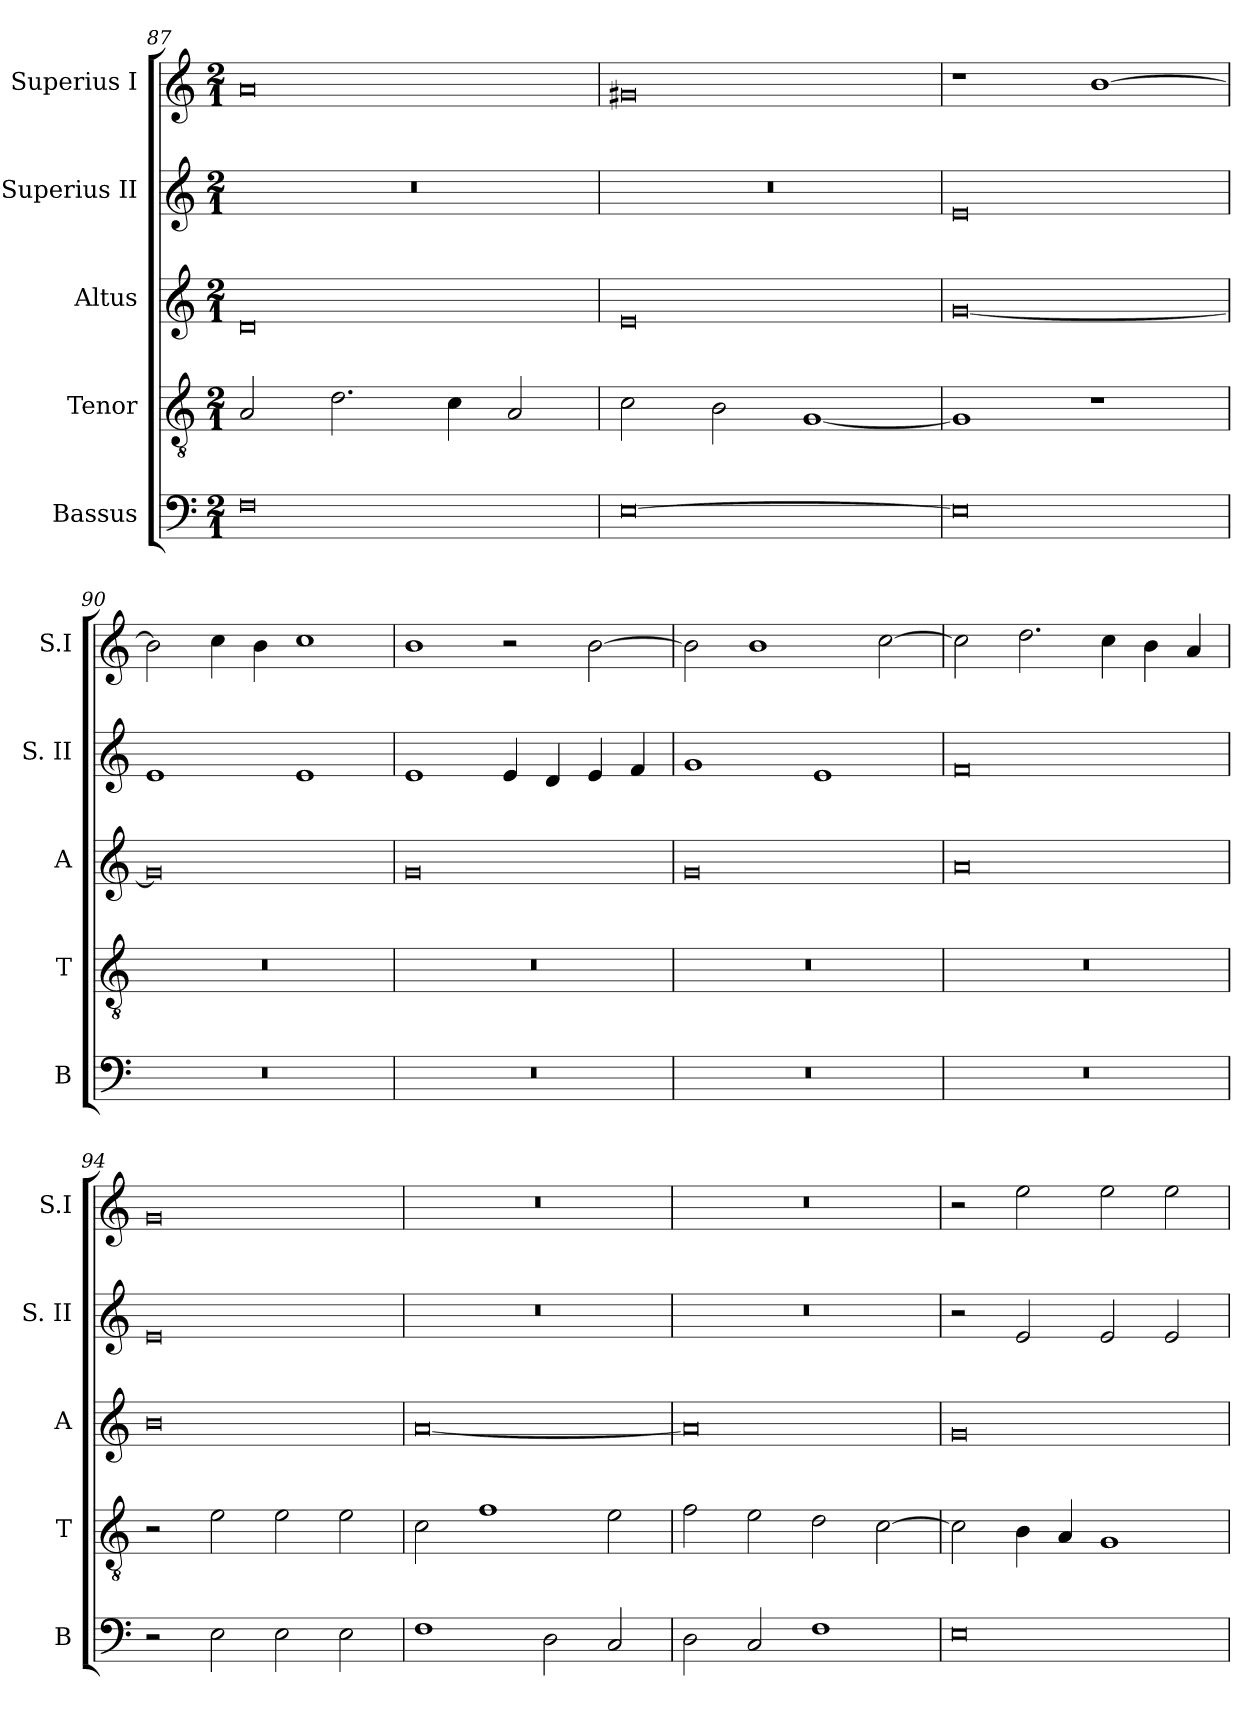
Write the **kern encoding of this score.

**kern	**kern	**kern	**kern	**kern
*part5	*part4	*part3	*part2	*part1
*staff5	*staff4	*staff3	*staff2	*staff1
*I"Bassus	*I"Tenor	*I"Altus	*I"Superius II	*I"Superius I
*I'B	*I'T	*I'A	*I'S. II	*I'S.I
*clefF4	*clefGv2	*clefG2	*clefG2	*clefG2
*k[]	*k[]	*k[]	*k[]	*k[]
*C:	*C:	*C:	*C:	*C:
*M2/1	*M2/1	*M2/1	*M2/1	*M2/1
=87	=87	=87	=87	=87
0F	2A	0d	0r	0a
.	2.d	.	.	.
.	4c	.	.	.
.	2A	.	.	.
=88	=88	=88	=88	=88
[0E	2c	0e	0r	0g#X
.	2B	.	.	.
.	[1G	.	.	.
=89	=89	=89	=89	=89
0E]	1G]	[0g	0e	1r
.	1r	.	.	[1b
=90	=90	=90	=90	=90
0r	0r	0g]	1e	2b]
.	.	.	.	4cc
.	.	.	.	4b
.	.	.	1e	1cc
=91	=91	=91	=91	=91
0r	0r	0g	1e	1b
.	.	.	4e	2r
.	.	.	4d	.
.	.	.	4e	[2b
.	.	.	4f	.
=92	=92	=92	=92	=92
0r	0r	0g	1g	2b]
.	.	.	.	1b
.	.	.	1e	.
.	.	.	.	[2cc
=93	=93	=93	=93	=93
0r	0r	0a	0f	2cc]
.	.	.	.	2.dd
.	.	.	.	4cc
.	.	.	.	4b
.	.	.	.	4a
=94	=94	=94	=94	=94
2r	2r	0b	0e	0g
2E	2e	.	.	.
2E	2e	.	.	.
2E	2e	.	.	.
=95	=95	=95	=95	=95
1F	2c	[0a	0r	0r
.	1f	.	.	.
2D	.	.	.	.
2C	2e	.	.	.
=96	=96	=96	=96	=96
2D	2f	0a]	0r	0r
2C	2e	.	.	.
1F	2d	.	.	.
.	[2c	.	.	.
=97	=97	=97	=97	=97
0E	2c]	0g	2r	2r
.	4B	.	2e	2ee
.	4A	.	.	.
.	1G	.	2e	2ee
.	.	.	2e	2ee
=	=	=	=	=
*-	*-	*-	*-	*-
